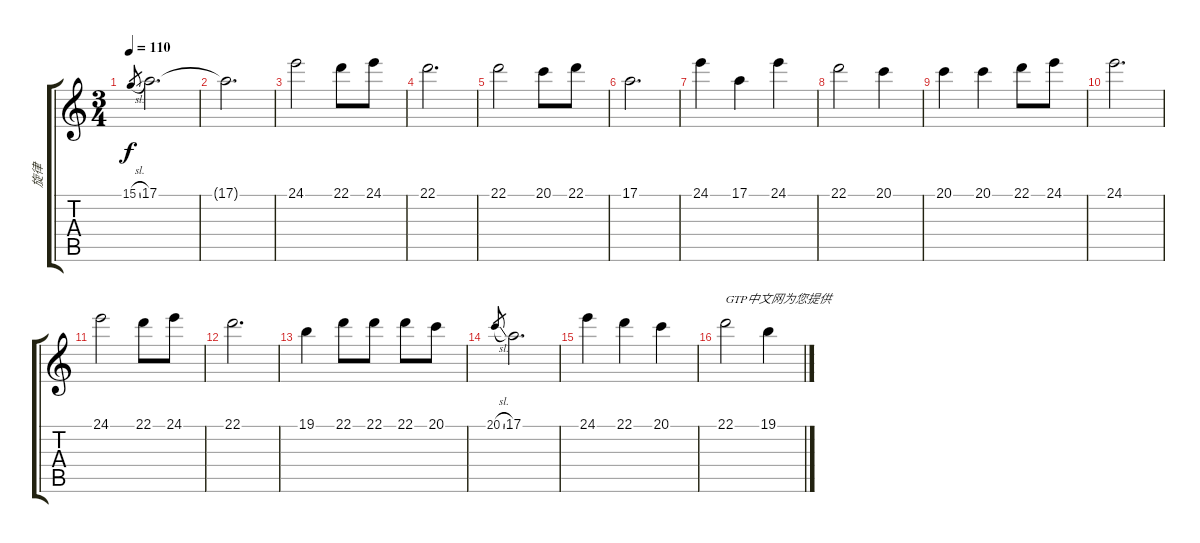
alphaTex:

\track ("旋律" "旋律") {instrument electricgrandpiano}
\staff {score tabs}
\tuning (E4 B3 G3 D3 A2 E2) {hide}
\ts (3 4)
\tempo 110
\clef g2
\ks c
15.1{sl}.8{gr dy f} 17.1.2{d} |
17.1{t}.2{d} |
24.1.2 22.1.8 24.1.8 |
22.1.2{d} |
22.1.2 20.1.8 22.1.8 |
17.1.2{d} |
24.1.4 17.1.4 24.1.4 |
22.1.2 20.1.4 |
20.1.4 20.1.4 22.1.8 24.1.8 |
24.1.2{d} |
24.1.2 22.1.8 24.1.8 |
22.1.2{d} |
19.1.4 22.1.8 22.1.8 22.1.8 20.1.8 |
20.1{sl}.8{gr} 17.1.2{d} |
24.1.4 22.1.4 20.1.4 |
22.1.2{txt "GTP中文网为您提供"} 19.1.4
